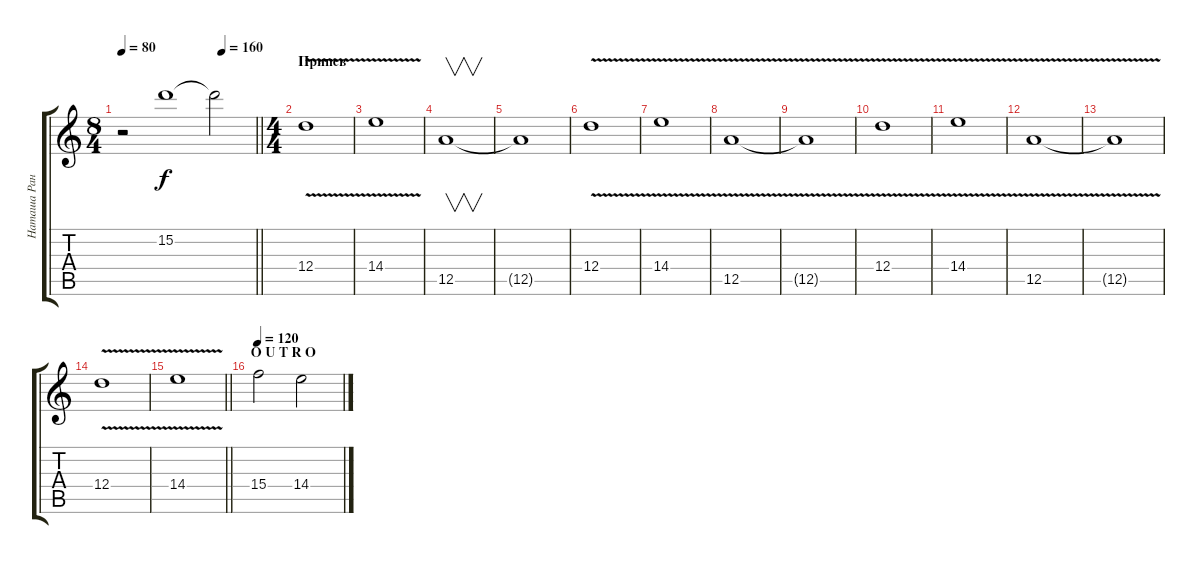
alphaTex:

\track ("Наташа Ранетка" "Наташа Ран") {instrument distortionguitar}
\staff {score tabs}
\tuning (E4 B3 G3 D3 A2 E2) {hide}
\ts (8 4)
\tempo 80
\tempo (160 0.75)
\clef g2
\barLineRight lightlight
\ks c
r.2{dy f} 15.2{t}.1 15.2{t}.2{volume 16 instrument electricguitarclean} |
\ts (4 4)
\section ("" "Припев")
12.4{v}.1 |
14.4{v}.1 |
12.5.1{v} |
12.5{t}.1 |
12.4{v}.1 |
14.4{v}.1 |
12.5{v}.1 |
12.5{t}.1 |
12.4{v}.1 |
14.4{v}.1 |
12.5{v}.1 |
12.5{t}.1 |
12.4{v}.1 |
\barLineRight lightlight
14.4{v}.1 |
\section ("" "O U T R O")
\tempo 120
15.4.2 14.4.2
